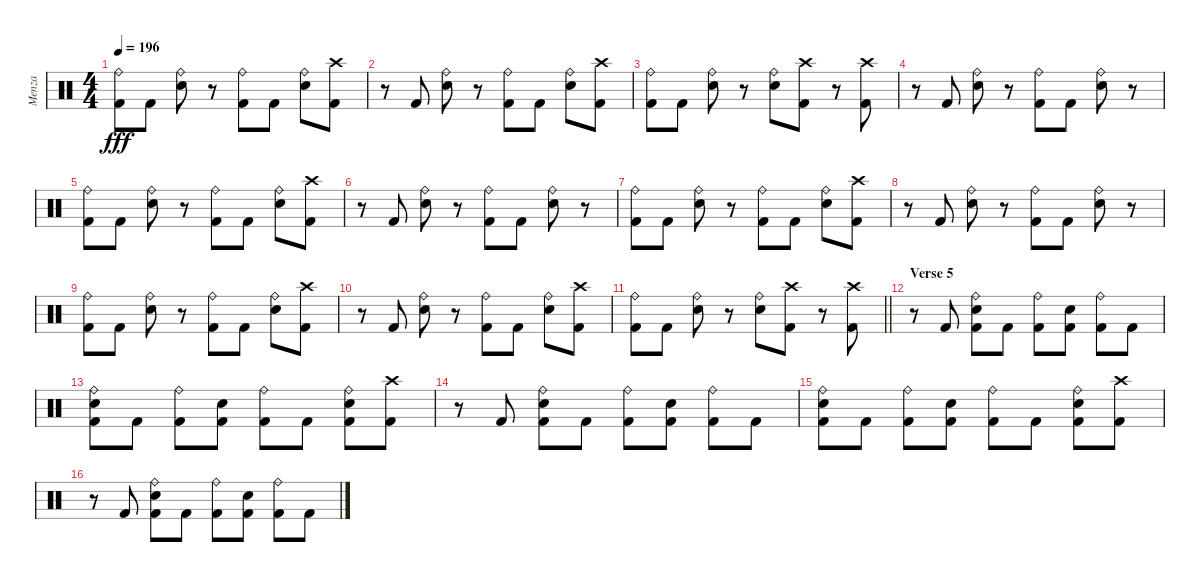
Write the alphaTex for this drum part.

\track ("Menza" "Menza") {instrument percussion}
\staff {score}
\articulation defaults
\ts (4 4)
\tempo 196
\clef neutral
\ks c
("Ride (bell)" "Kick (hit) 2").8{dy fff} "Kick (hit) 2".8 ("Ride (bell)" "Snare (hit) 2").8 r.8 ("Ride (bell)" "Kick (hit) 2").8 "Kick (hit) 2".8 ("Ride (bell)" "Snare (hit) 2").8 ("Crash high (hit)" "Kick (hit) 2").8 |
r.8 "Kick (hit) 2".8 ("Ride (bell)" "Snare (hit) 2").8 r.8 ("Ride (bell)" "Kick (hit) 2").8 "Kick (hit) 2".8 ("Ride (bell)" "Snare (hit) 2").8 ("Crash high (hit)" "Kick (hit) 2").8 |
("Ride (bell)" "Kick (hit) 2").8 "Kick (hit) 2".8 ("Ride (bell)" "Snare (hit) 2").8 r.8 ("Ride (bell)" "Snare (hit) 2").8 ("Crash high (hit)" "Kick (hit) 2").8 r.8 ("Crash high (hit)" "Kick (hit) 2").8 |
r.8 "Kick (hit) 2".8 ("Ride (bell)" "Snare (hit) 2").8 r.8 ("Ride (bell)" "Kick (hit) 2").8 "Kick (hit) 2".8 ("Ride (bell)" "Snare (hit) 2").8 r.8 |
("Ride (bell)" "Kick (hit) 2").8 "Kick (hit) 2".8 ("Ride (bell)" "Snare (hit) 2").8 r.8 ("Ride (bell)" "Kick (hit) 2").8 "Kick (hit) 2".8 ("Ride (bell)" "Snare (hit) 2").8 ("Crash high (hit)" "Kick (hit) 2").8 |
r.8 "Kick (hit) 2".8 ("Ride (bell)" "Snare (hit) 2").8 r.8 ("Ride (bell)" "Kick (hit) 2").8 "Kick (hit) 2".8 ("Ride (bell)" "Snare (hit) 2").8 r.8 |
("Ride (bell)" "Kick (hit) 2").8 "Kick (hit) 2".8 ("Ride (bell)" "Snare (hit) 2").8 r.8 ("Ride (bell)" "Kick (hit) 2").8 "Kick (hit) 2".8 ("Ride (bell)" "Snare (hit) 2").8 ("Crash high (hit)" "Kick (hit) 2").8 |
r.8 "Kick (hit) 2".8 ("Ride (bell)" "Snare (hit) 2").8 r.8 ("Ride (bell)" "Kick (hit) 2").8 "Kick (hit) 2".8 ("Ride (bell)" "Snare (hit) 2").8 r.8 |
("Ride (bell)" "Kick (hit) 2").8 "Kick (hit) 2".8 ("Ride (bell)" "Snare (hit) 2").8 r.8 ("Ride (bell)" "Kick (hit) 2").8 "Kick (hit) 2".8 ("Ride (bell)" "Snare (hit) 2").8 ("Crash high (hit)" "Kick (hit) 2").8 |
r.8 "Kick (hit) 2".8 ("Ride (bell)" "Snare (hit) 2").8 r.8 ("Ride (bell)" "Kick (hit) 2").8 "Kick (hit) 2".8 ("Ride (bell)" "Snare (hit) 2").8 ("Crash high (hit)" "Kick (hit) 2").8 |
\barLineRight lightlight
("Ride (bell)" "Kick (hit) 2").8 "Kick (hit) 2".8 ("Ride (bell)" "Snare (hit) 2").8 r.8 ("Ride (bell)" "Snare (hit) 2").8 ("Crash high (hit)" "Kick (hit) 2").8 r.8 ("Crash high (hit)" "Kick (hit) 2").8 |
\section ("" "Verse 5")
r.8 "Kick (hit) 2".8 ("Ride (bell)" "Snare (hit) 2" "Kick (hit) 2").8 "Kick (hit) 2".8 ("Ride (bell)" "Kick (hit) 2").8 ("Snare (hit) 2" "Kick (hit) 2").8 ("Ride (bell)" "Kick (hit) 2").8 "Kick (hit) 2".8 |
("Ride (bell)" "Snare (hit) 2" "Kick (hit) 2").8 "Kick (hit) 2".8 ("Ride (bell)" "Kick (hit) 2").8 ("Snare (hit) 2" "Kick (hit) 2").8 ("Ride (bell)" "Kick (hit) 2").8 "Kick (hit) 2".8 ("Ride (bell)" "Snare (hit) 2" "Kick (hit) 2").8 ("Crash high (hit)" "Kick (hit) 2").8 |
r.8 "Kick (hit) 2".8 ("Ride (bell)" "Snare (hit) 2" "Kick (hit) 2").8 "Kick (hit) 2".8 ("Ride (bell)" "Kick (hit) 2").8 ("Snare (hit) 2" "Kick (hit) 2").8 ("Ride (bell)" "Kick (hit) 2").8 "Kick (hit) 2".8 |
("Ride (bell)" "Snare (hit) 2" "Kick (hit) 2").8 "Kick (hit) 2".8 ("Ride (bell)" "Kick (hit) 2").8 ("Snare (hit) 2" "Kick (hit) 2").8 ("Ride (bell)" "Kick (hit) 2").8 "Kick (hit) 2".8 ("Ride (bell)" "Snare (hit) 2" "Kick (hit) 2").8 ("Crash high (hit)" "Kick (hit) 2").8 |
r.8 "Kick (hit) 2".8 ("Ride (bell)" "Snare (hit) 2" "Kick (hit) 2").8 "Kick (hit) 2".8 ("Ride (bell)" "Kick (hit) 2").8 ("Snare (hit) 2" "Kick (hit) 2").8 ("Ride (bell)" "Kick (hit) 2").8 "Kick (hit) 2".8
